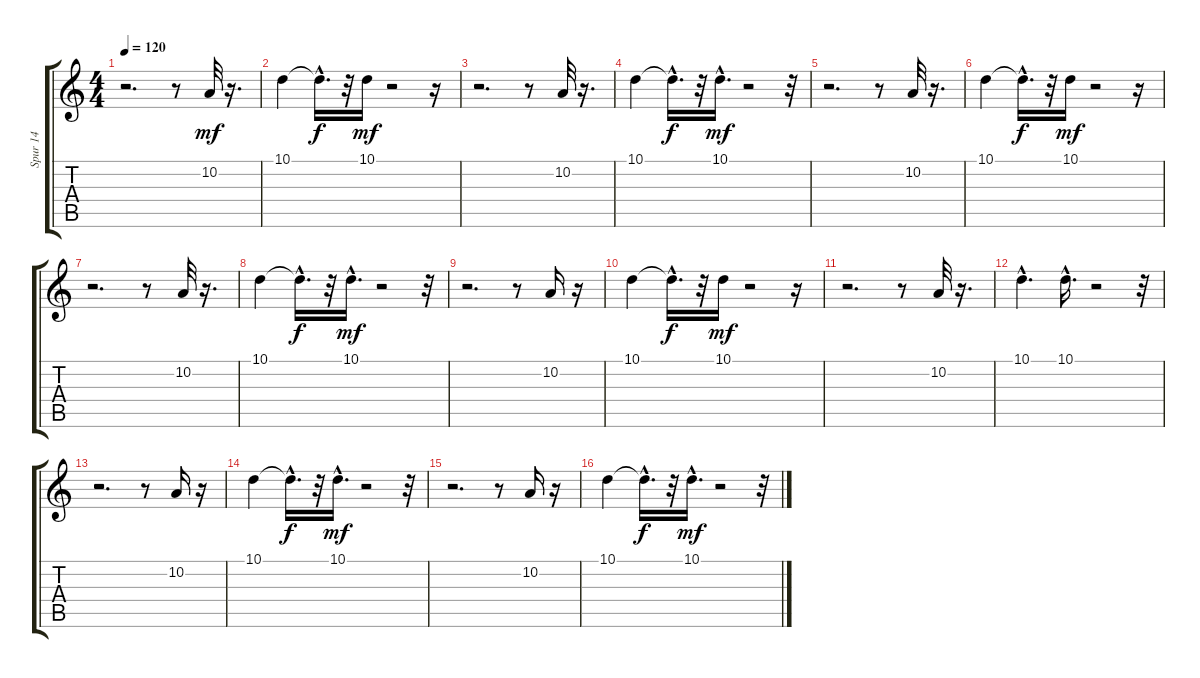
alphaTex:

\track ("Spur 14" "Spur 14") {instrument synthbrass1}
\staff {score tabs}
\tuning (E4 B3 G3 D3 A2 E2) {hide}
\ts (4 4)
\tempo 120
\clef g2
\ks c
r.2{d dy mf} r.8 10.2.32 r.16{d} |
10.1.4 10.1{hac t}.16{d dy f} r.32 10.1.16{dy mf} r.2 r.16 |
r.2{d} r.8 10.2.32 r.16{d} |
10.1.4 10.1{hac t}.16{d dy f} r.32 10.1{hac}.16{d dy mf} r.2 r.32 |
r.2{d} r.8 10.2.32 r.16{d} |
10.1.4 10.1{hac t}.16{d dy f} r.32 10.1.16{dy mf} r.2 r.16 |
r.2{d} r.8 10.2.32 r.16{d} |
10.1.4 10.1{hac t}.16{d dy f} r.32 10.1{hac}.16{d dy mf} r.2 r.32 |
r.2{d} r.8 10.2.16 r.16 |
10.1.4 10.1{hac t}.16{d dy f} r.32 10.1.16{dy mf} r.2 r.16 |
r.2{d} r.8 10.2.32 r.16{d} |
10.1{hac}.4{d} 10.1{hac}.16{d} r.2 r.32 |
r.2{d} r.8 10.2.16 r.16 |
10.1.4 10.1{hac t}.16{d dy f} r.32 10.1{hac}.16{d dy mf} r.2 r.32 |
r.2{d} r.8 10.2.16 r.16 |
10.1.4 10.1{hac t}.16{d dy f} r.32 10.1{hac}.16{d dy mf} r.2 r.32
